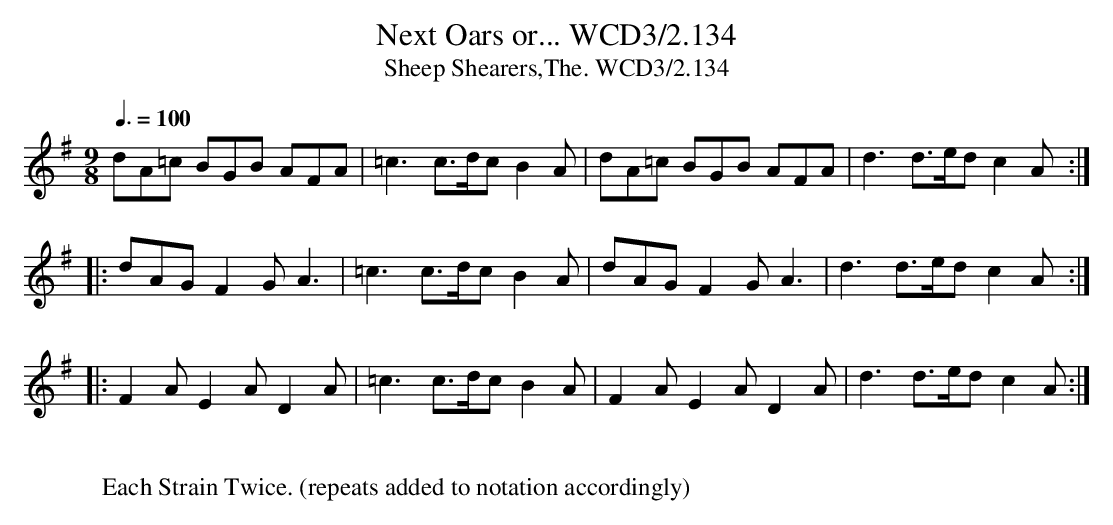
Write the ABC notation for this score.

X:1
T:Next Oars or... WCD3/2.134
T:Sheep Shearers,The. WCD3/2.134
M:9/8
L:1/8
Q:3/8=100
K:G
dA=c BGB AFA|=c3c>dc B2A|dA=c BGB AFA|d3 d>ed c2A:|
|:dAG F2G A3|=c3c>dc B2A|dAG F2G A3|d3 d>ed c2A:|
|:F2A E2A D2A|=c3c>dc B2A|F2A E2A D2A|d3 d>ed c2A:|
W:
W:Each Strain Twice. (repeats added to notation accordingly)
